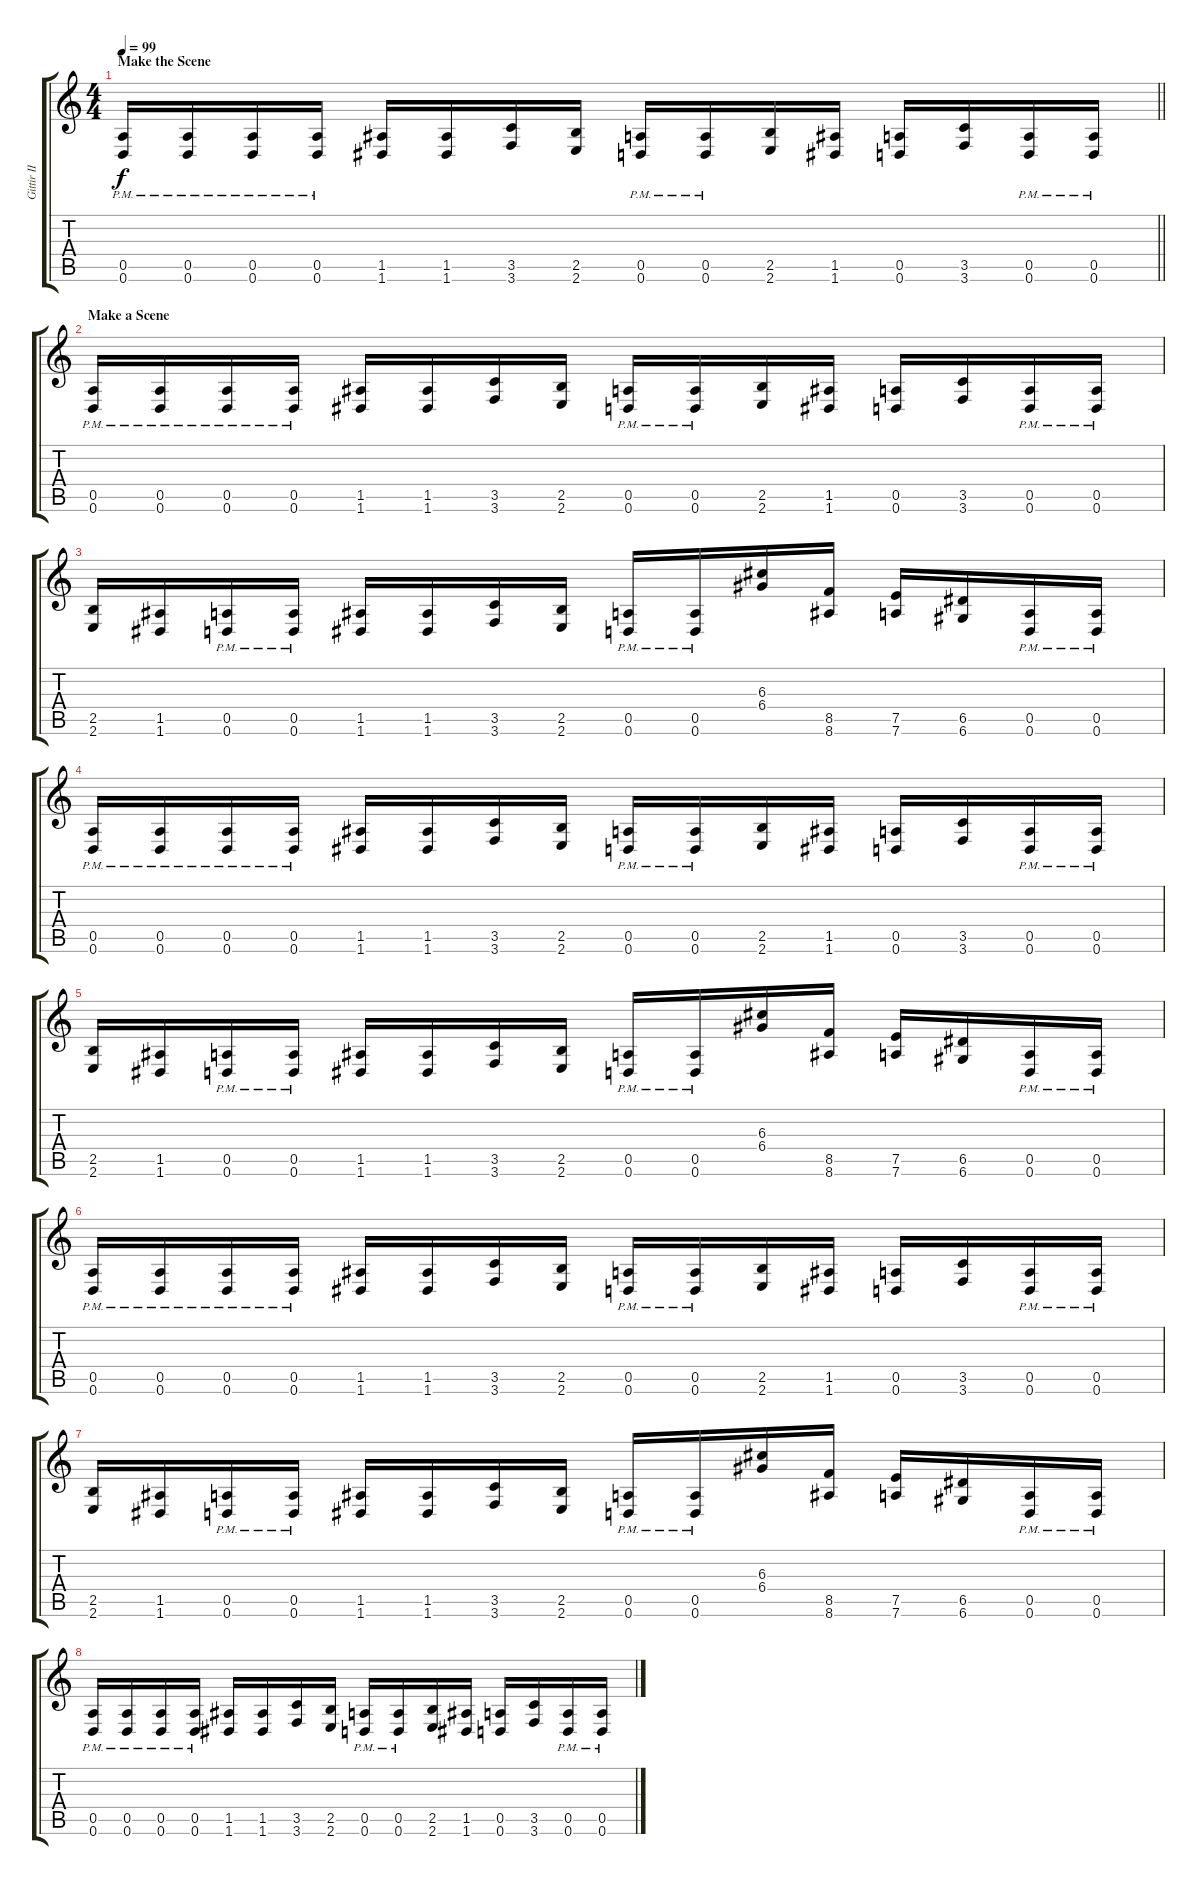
\track ("Gittir II" "Gittir II") {instrument distortionguitar}
\staff {score tabs}
\tuning (E4 B3 G3 D3 A2 D2) {hide}
\ts (4 4)
\section ("" "Make the Scene")
\tempo 99
\clef g2
\barLineRight lightlight
\ks c
(0.5{pm} 0.6{pm}).16{dy f} (0.5{pm} 0.6{pm}).16 (0.5{pm} 0.6{pm}).16 (0.5{pm} 0.6{pm}).16 (1.5 1.6).16 (1.5 1.6).16 (3.5 3.6).16 (2.5 2.6).16 (0.5{pm} 0.6{pm}).16 (0.5{pm} 0.6{pm}).16 (2.5 2.6).16 (1.5 1.6).16 (0.5 0.6).16 (3.5 3.6).16 (0.5{pm} 0.6{pm}).16 (0.5{pm} 0.6{pm}).16 |
\section ("" "Make a Scene")
(0.5{pm} 0.6{pm}).16 (0.5{pm} 0.6{pm}).16 (0.5{pm} 0.6{pm}).16 (0.5{pm} 0.6{pm}).16 (1.5 1.6).16 (1.5 1.6).16 (3.5 3.6).16 (2.5 2.6).16 (0.5{pm} 0.6{pm}).16 (0.5{pm} 0.6{pm}).16 (2.5 2.6).16 (1.5 1.6).16 (0.5 0.6).16 (3.5 3.6).16 (0.5{pm} 0.6{pm}).16 (0.5{pm} 0.6{pm}).16 |
(2.5 2.6).16 (1.5 1.6).16 (0.5{pm} 0.6{pm}).16 (0.5{pm} 0.6{pm}).16 (1.5 1.6).16 (1.5 1.6).16 (3.5 3.6).16 (2.5 2.6).16 (0.5{pm} 0.6{pm}).16 (0.5{pm} 0.6{pm}).16 (6.3 6.4).16 (8.5 8.6).16 (7.5 7.6).16 (6.5 6.6).16 (0.5{pm} 0.6{pm}).16 (0.5{pm} 0.6{pm}).16 |
(0.5{pm} 0.6{pm}).16 (0.5{pm} 0.6{pm}).16 (0.5{pm} 0.6{pm}).16 (0.5{pm} 0.6{pm}).16 (1.5 1.6).16 (1.5 1.6).16 (3.5 3.6).16 (2.5 2.6).16 (0.5{pm} 0.6{pm}).16 (0.5{pm} 0.6{pm}).16 (2.5 2.6).16 (1.5 1.6).16 (0.5 0.6).16 (3.5 3.6).16 (0.5{pm} 0.6{pm}).16 (0.5{pm} 0.6{pm}).16 |
(2.5 2.6).16 (1.5 1.6).16 (0.5{pm} 0.6{pm}).16 (0.5{pm} 0.6{pm}).16 (1.5 1.6).16 (1.5 1.6).16 (3.5 3.6).16 (2.5 2.6).16 (0.5{pm} 0.6{pm}).16 (0.5{pm} 0.6{pm}).16 (6.3 6.4).16 (8.5 8.6).16 (7.5 7.6).16 (6.5 6.6).16 (0.5{pm} 0.6{pm}).16 (0.5{pm} 0.6{pm}).16 |
(0.5{pm} 0.6{pm}).16 (0.5{pm} 0.6{pm}).16 (0.5{pm} 0.6{pm}).16 (0.5{pm} 0.6{pm}).16 (1.5 1.6).16 (1.5 1.6).16 (3.5 3.6).16 (2.5 2.6).16 (0.5{pm} 0.6{pm}).16 (0.5{pm} 0.6{pm}).16 (2.5 2.6).16 (1.5 1.6).16 (0.5 0.6).16 (3.5 3.6).16 (0.5{pm} 0.6{pm}).16 (0.5{pm} 0.6{pm}).16 |
(2.5 2.6).16 (1.5 1.6).16 (0.5{pm} 0.6{pm}).16 (0.5{pm} 0.6{pm}).16 (1.5 1.6).16 (1.5 1.6).16 (3.5 3.6).16 (2.5 2.6).16 (0.5{pm} 0.6{pm}).16 (0.5{pm} 0.6{pm}).16 (6.3 6.4).16 (8.5 8.6).16 (7.5 7.6).16 (6.5 6.6).16 (0.5{pm} 0.6{pm}).16 (0.5{pm} 0.6{pm}).16 |
(0.5{pm} 0.6{pm}).16 (0.5{pm} 0.6{pm}).16 (0.5{pm} 0.6{pm}).16 (0.5{pm} 0.6{pm}).16 (1.5 1.6).16 (1.5 1.6).16 (3.5 3.6).16 (2.5 2.6).16 (0.5{pm} 0.6{pm}).16 (0.5{pm} 0.6{pm}).16 (2.5 2.6).16 (1.5 1.6).16 (0.5 0.6).16 (3.5 3.6).16 (0.5{pm} 0.6{pm}).16 (0.5{pm} 0.6{pm}).16
